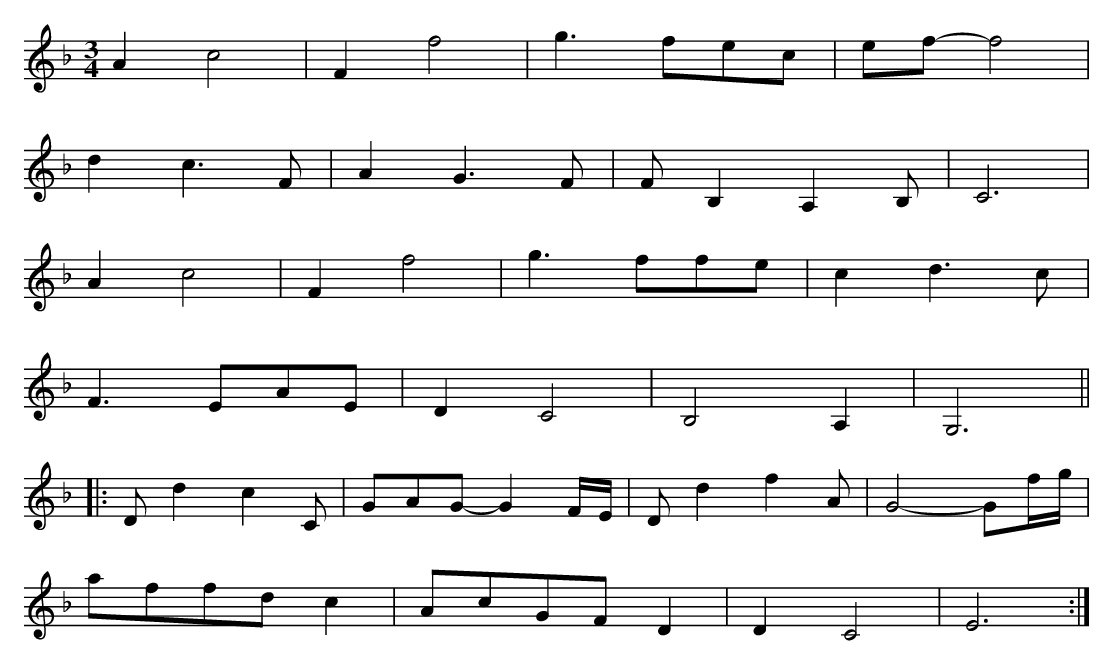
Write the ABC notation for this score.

X:1
M:3/4
K:F
A2 c4|F2 f4|g3 fec|ef- f4|
d2 c3 F|A2 G3 F|F B,2 A,2 B,|C6|
A2 c4|F2 f4|g3 ffe|c2 d3 c|
F3 EAE|D2 C4|B,4 A,2|G,6||
|:D d2 c2 C|GAG- G2 F1/2E1/2|D d2 f2 A|G4-Gf1/2g1/2|
affd c2|AcGF D2|D2 C4|E6:|
